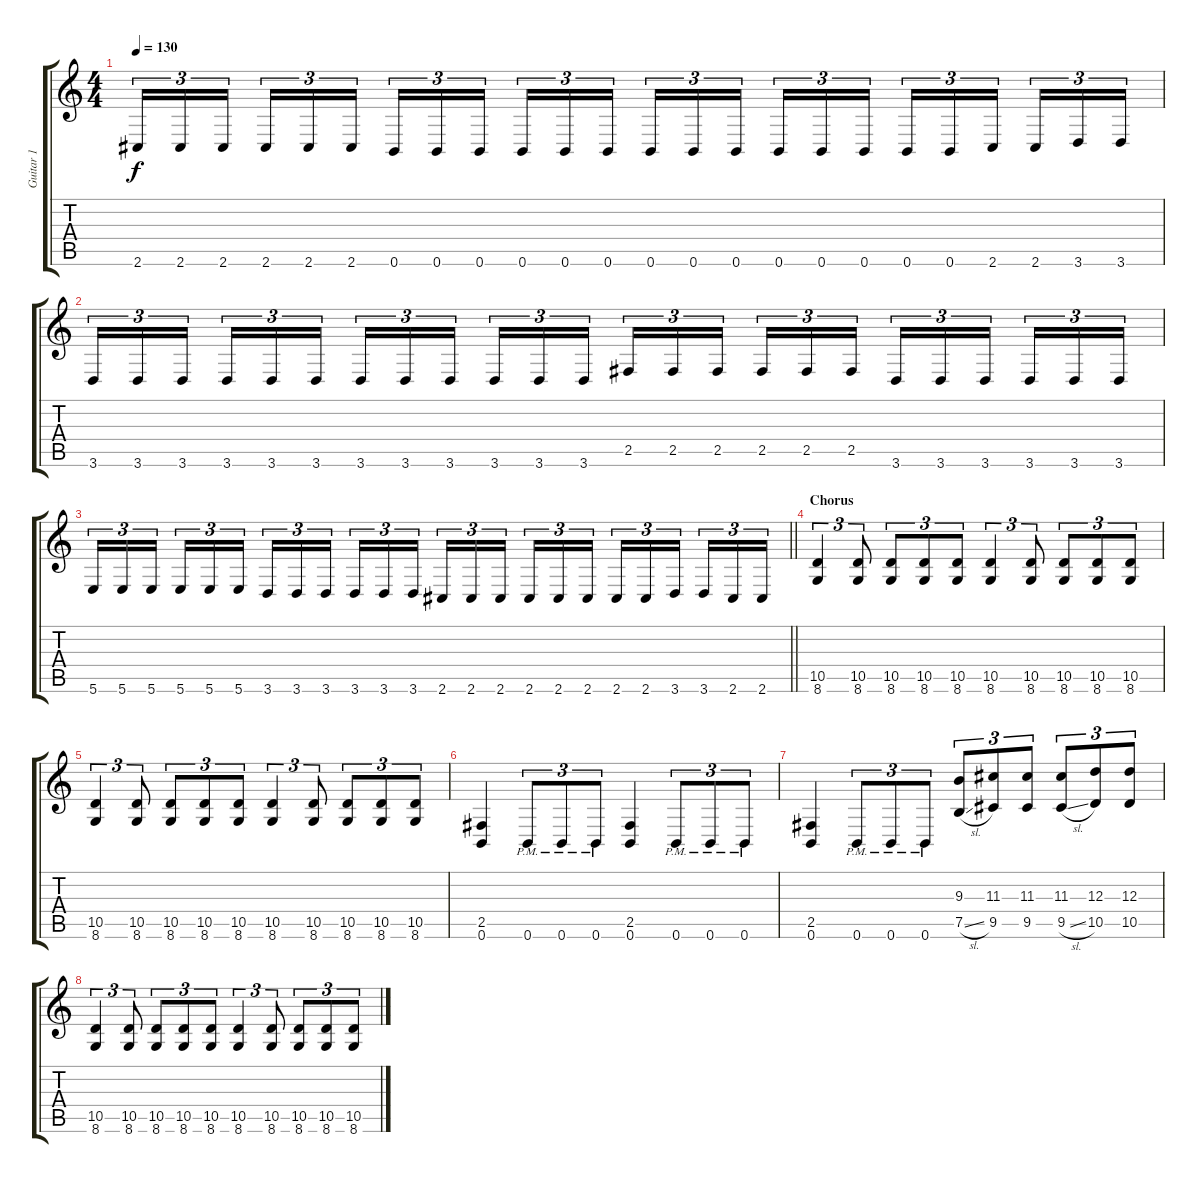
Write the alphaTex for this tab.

\track ("Guitar 1" "Guitar 1") {instrument distortionguitar}
\staff {score tabs}
\tuning (B3 Gb3 D3 A2 E2 B1) {hide}
\ts (4 4)
\tempo 130
\clef g2
\ks c
2.6.16{tu (3 2) dy f} 2.6.16{tu (3 2)} 2.6.16{tu (3 2) beam splitsecondary} 2.6.16{tu (3 2)} 2.6.16{tu (3 2)} 2.6.16{tu (3 2)} 0.6.16{tu (3 2)} 0.6.16{tu (3 2)} 0.6.16{tu (3 2) beam splitsecondary} 0.6.16{tu (3 2)} 0.6.16{tu (3 2)} 0.6.16{tu (3 2)} 0.6.16{tu (3 2)} 0.6.16{tu (3 2)} 0.6.16{tu (3 2) beam splitsecondary} 0.6.16{tu (3 2)} 0.6.16{tu (3 2)} 0.6.16{tu (3 2)} 0.6.16{tu (3 2)} 0.6.16{tu (3 2)} 2.6.16{tu (3 2) beam splitsecondary} 2.6.16{tu (3 2)} 3.6.16{tu (3 2)} 3.6.16{tu (3 2)} |
3.6.16{tu (3 2)} 3.6.16{tu (3 2)} 3.6.16{tu (3 2) beam splitsecondary} 3.6.16{tu (3 2)} 3.6.16{tu (3 2)} 3.6.16{tu (3 2)} 3.6.16{tu (3 2)} 3.6.16{tu (3 2)} 3.6.16{tu (3 2) beam splitsecondary} 3.6.16{tu (3 2)} 3.6.16{tu (3 2)} 3.6.16{tu (3 2)} 2.5.16{tu (3 2)} 2.5.16{tu (3 2)} 2.5.16{tu (3 2) beam splitsecondary} 2.5.16{tu (3 2)} 2.5.16{tu (3 2)} 2.5.16{tu (3 2)} 3.6.16{tu (3 2)} 3.6.16{tu (3 2)} 3.6.16{tu (3 2) beam splitsecondary} 3.6.16{tu (3 2)} 3.6.16{tu (3 2)} 3.6.16{tu (3 2)} |
\barLineRight lightlight
5.6.16{tu (3 2)} 5.6.16{tu (3 2)} 5.6.16{tu (3 2) beam splitsecondary} 5.6.16{tu (3 2)} 5.6.16{tu (3 2)} 5.6.16{tu (3 2)} 3.6.16{tu (3 2)} 3.6.16{tu (3 2)} 3.6.16{tu (3 2) beam splitsecondary} 3.6.16{tu (3 2)} 3.6.16{tu (3 2)} 3.6.16{tu (3 2)} 2.6.16{tu (3 2)} 2.6.16{tu (3 2)} 2.6.16{tu (3 2) beam splitsecondary} 2.6.16{tu (3 2)} 2.6.16{tu (3 2)} 2.6.16{tu (3 2)} 2.6.16{tu (3 2)} 2.6.16{tu (3 2)} 3.6.16{tu (3 2) beam splitsecondary} 3.6.16{tu (3 2)} 2.6.16{tu (3 2)} 2.6.16{tu (3 2)} |
\section ("" "Chorus")
(10.5 8.6).4{tu (3 2)} (10.5 8.6).8{tu (3 2)} (10.5 8.6).8{tu (3 2)} (10.5 8.6).8{tu (3 2)} (10.5 8.6).8{tu (3 2)} (10.5 8.6).4{tu (3 2)} (10.5 8.6).8{tu (3 2)} (10.5 8.6).8{tu (3 2)} (10.5 8.6).8{tu (3 2)} (10.5 8.6).8{tu (3 2)} |
(10.5 8.6).4{tu (3 2)} (10.5 8.6).8{tu (3 2)} (10.5 8.6).8{tu (3 2)} (10.5 8.6).8{tu (3 2)} (10.5 8.6).8{tu (3 2)} (10.5 8.6).4{tu (3 2)} (10.5 8.6).8{tu (3 2)} (10.5 8.6).8{tu (3 2)} (10.5 8.6).8{tu (3 2)} (10.5 8.6).8{tu (3 2)} |
(2.5 0.6).4 0.6{pm}.8{tu (3 2)} 0.6{pm}.8{tu (3 2)} 0.6{pm}.8{tu (3 2)} (2.5 0.6).4 0.6{pm}.8{tu (3 2)} 0.6{pm}.8{tu (3 2)} 0.6{pm}.8{tu (3 2)} |
(2.5 0.6).4 0.6{pm}.8{tu (3 2)} 0.6{pm}.8{tu (3 2)} 0.6{pm}.8{tu (3 2)} (9.3 7.5{sl}).8{tu (3 2)} (11.3 9.5).8{tu (3 2)} (11.3 9.5).8{tu (3 2)} (11.3 9.5{sl}).8{tu (3 2)} (12.3 10.5).8{tu (3 2)} (12.3 10.5).8{tu (3 2)} |
(10.5 8.6).4{tu (3 2)} (10.5 8.6).8{tu (3 2)} (10.5 8.6).8{tu (3 2)} (10.5 8.6).8{tu (3 2)} (10.5 8.6).8{tu (3 2)} (10.5 8.6).4{tu (3 2)} (10.5 8.6).8{tu (3 2)} (10.5 8.6).8{tu (3 2)} (10.5 8.6).8{tu (3 2)} (10.5 8.6).8{tu (3 2)}
